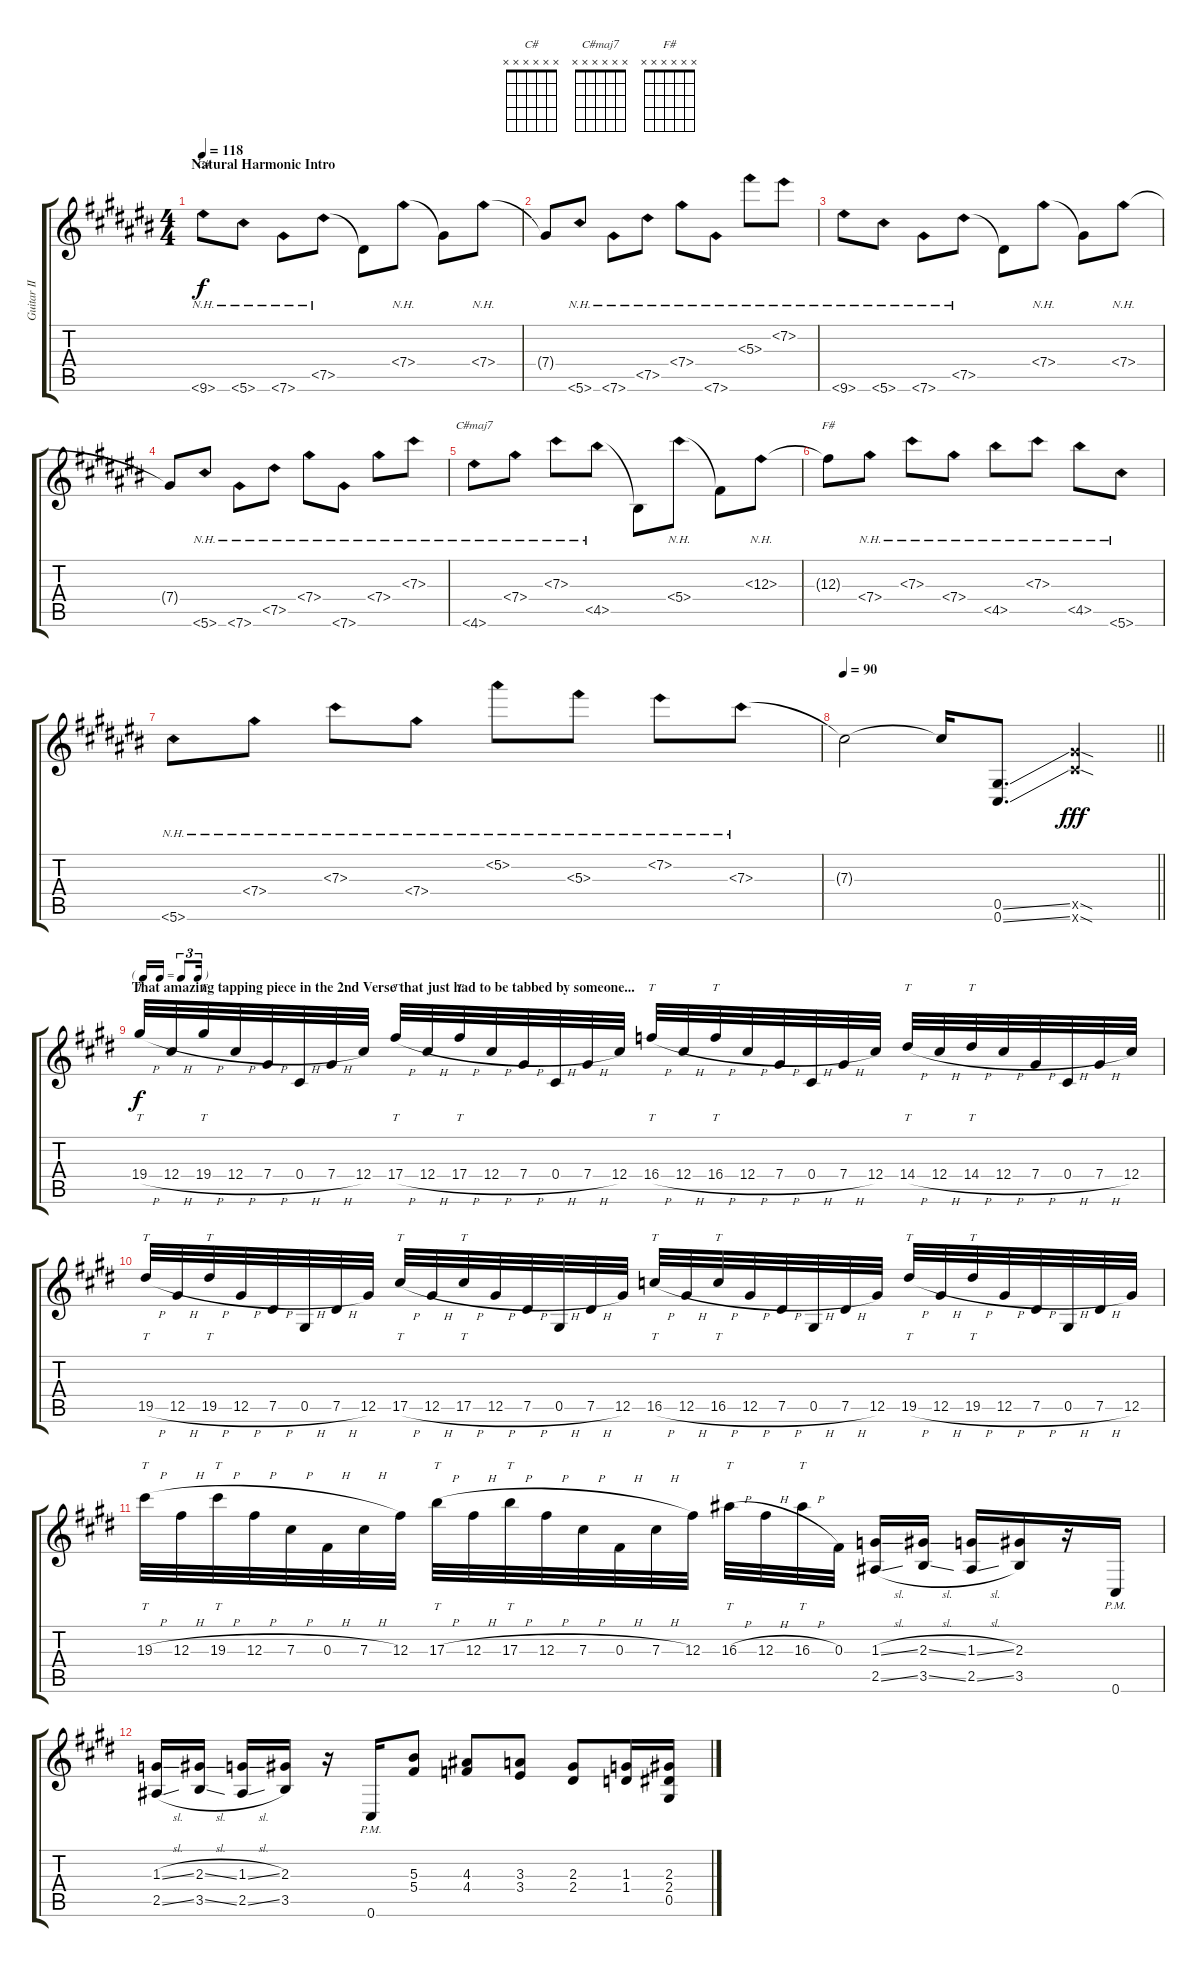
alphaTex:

\track ("Guitar II" "Guitar II") {instrument overdrivenguitar}
\staff {score tabs}
\tuning (Eb4 Bb3 Gb3 Db3 Ab2 Db2) {hide}
\chord ("C#" x x x x x x)
\chord ("C#maj7" x x x x x x)
\chord ("F#" x x x x x x)
\ts (4 4)
\section ("" "Natural Harmonic Intro")
\tempo 118
\clef g2
\ks c#
9.6{nh}.8{ch "C#" dy f instrument overdrivenguitar} 5.6{nh}.8 7.6{nh}.8 7.5{nh}.8 7.5{t}.8 7.4{nh}.8 7.4{t}.8 7.4{nh}.8 |
7.4{t}.8 5.6{nh}.8 7.6{nh}.8 7.5{nh}.8 7.4{nh}.8 7.6{nh}.8 5.3{nh}.8 7.2{nh}.8 |
9.6{nh}.8 5.6{nh}.8 7.6{nh}.8 7.5{nh}.8 7.5{t}.8 7.4{nh}.8 7.4{t}.8 7.4{nh}.8 |
7.4{t}.8 5.6{nh}.8 7.6{nh}.8 7.5{nh}.8 7.4{nh}.8 7.6{nh}.8 7.4{nh}.8 7.3{nh}.8 |
4.6{nh}.8{ch "C#maj7"} 7.4{nh}.8 7.3{nh}.8 4.5{nh}.8 4.5{t}.8 5.4{nh}.8 5.4{t}.8 12.3{nh}.8 |
12.3{t}.8{ch "F#"} 7.4{nh}.8 7.3{nh}.8 7.4{nh}.8 4.5{nh}.8 7.3{nh}.8 4.5{nh}.8 5.6{nh}.8 |
5.6{nh}.8 7.4{nh}.8 7.3{nh}.8 7.4{nh}.8 5.2{nh}.8 5.3{nh}.8 7.2{nh}.8 7.3{nh}.8 |
\tempo 90
\barLineRight lightlight
7.3{t}.2 7.3{t}.16 (0.5{ss} 0.6{ss}).8{d instrument distortionguitar} (12.5{sod x} 12.6{sod x}).4{dy fff} |
\tf triplet16th
\section ("" "That amazing tapping piece in the 2nd Verse that just had to be tabbed by someone...")
\ks c#minor
19.4{h}.32{tt dy f} 12.4{h}.32 19.4{h}.32{tt} 12.4{h}.32 7.4{h}.32 0.4{h}.32 7.4{h}.32 12.4.32 17.4{h}.32{tt} 12.4{h}.32 17.4{h}.32{tt} 12.4{h}.32 7.4{h}.32 0.4{h}.32 7.4{h}.32 12.4.32 16.4{h}.32{tt} 12.4{h}.32 16.4{h}.32{tt} 12.4{h}.32 7.4{h}.32 0.4{h}.32 7.4{h}.32 12.4.32 14.4{h}.32{tt} 12.4{h}.32 14.4{h}.32{tt} 12.4{h}.32 7.4{h}.32 0.4{h}.32 7.4{h}.32 12.4.32 |
19.5{h}.32{tt} 12.5{h}.32 19.5{h}.32{tt} 12.5{h}.32 7.5{h}.32 0.5{h}.32 7.5{h}.32 12.5.32 17.5{h}.32{tt} 12.5{h}.32 17.5{h}.32{tt} 12.5{h}.32 7.5{h}.32 0.5{h}.32 7.5{h}.32 12.5.32 16.5{h}.32{tt} 12.5{h}.32 16.5{h}.32{tt} 12.5{h}.32 7.5{h}.32 0.5{h}.32 7.5{h}.32 12.5.32 19.5{h}.32{tt} 12.5{h}.32 19.5{h}.32{tt} 12.5{h}.32 7.5{h}.32 0.5{h}.32 7.5{h}.32 12.5.32 |
19.3{h}.32{tt} 12.3{h}.32 19.3{h}.32{tt} 12.3{h}.32 7.3{h}.32 0.3{h}.32 7.3{h}.32 12.3.32 17.3{h}.32{tt} 12.3{h}.32 17.3{h}.32{tt} 12.3{h}.32 7.3{h}.32 0.3{h}.32 7.3{h}.32 12.3.32 16.3{h}.32{tt} 12.3{h}.32 16.3{h}.32{tt} 0.3.32{beam split} (1.3{sl} 2.5{sl}).16{volume 0} (2.3{sl} 3.5{sl}).16{beam split} (1.3{sl} 2.5{sl}).16 (2.3 3.5).16 r.16 0.6{pm}.16 |
(1.3{sl} 2.5{sl}).16 (2.3{sl} 3.5{sl}).16{beam split} (1.3{sl} 2.5{sl}).16 (2.3 3.5).16 r.16 0.6{pm}.16 (5.3 5.4).8 (4.3 4.4).8 (3.3 3.4).8 (2.3 2.4).8 (1.3 1.4).16 (2.3 2.4 0.5).16
